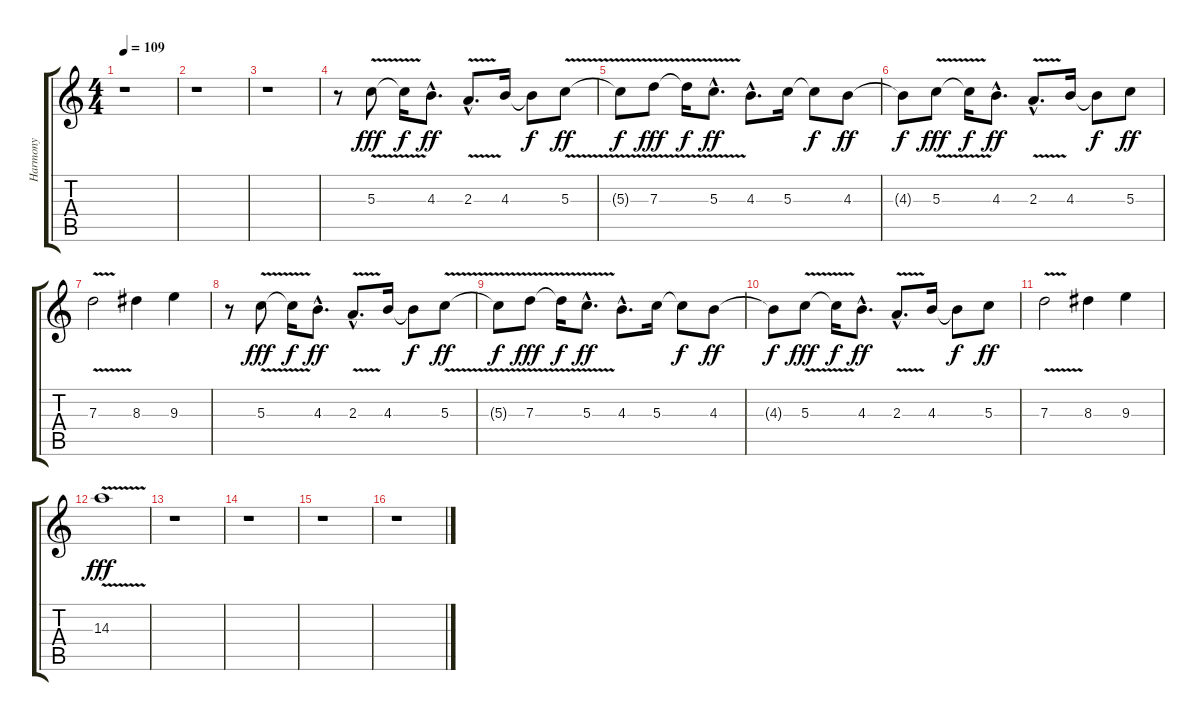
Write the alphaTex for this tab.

\track ("Harmony" "Harmony") {instrument overdrivenguitar}
\staff {score tabs}
\tuning (E4 B3 G3 D3 A2 E2) {hide}
\ts (4 4)
\tempo 109
\clef g2
\ks c
r.1{dy fff} |
r.1 |
r.1 |
r.8 5.3{v}.8 5.3{t}.16{dy f} 4.3{hac}.8{d dy ff} 2.3{v hac}.8{d} 4.3.16 4.3{t}.8{dy f} 5.3{v}.8{dy ff} |
5.3{t}.8{dy f} 7.3{v}.8{dy fff} 7.3{t}.16{dy f} 5.3{v hac}.8{d dy ff} 4.3{hac}.8{d} 5.3.16 5.3{t}.8{dy f} 4.3.8{dy ff} |
4.3{t}.8{dy f} 5.3{v}.8{dy fff} 5.3{t}.16{dy f} 4.3{hac}.8{d dy ff} 2.3{v hac}.8{d} 4.3.16 4.3{t}.8{dy f} 5.3.8{dy ff} |
7.3{v}.2 8.3.4 9.3.4 |
r.8 5.3{v}.8{dy fff} 5.3{t}.16{dy f} 4.3{hac}.8{d dy ff} 2.3{v hac}.8{d} 4.3.16 4.3{t}.8{dy f} 5.3{v}.8{dy ff} |
5.3{t}.8{dy f} 7.3{v}.8{dy fff} 7.3{t}.16{dy f} 5.3{v hac}.8{d dy ff} 4.3{hac}.8{d} 5.3.16 5.3{t}.8{dy f} 4.3.8{dy ff} |
4.3{t}.8{dy f} 5.3{v}.8{dy fff} 5.3{t}.16{dy f} 4.3{hac}.8{d dy ff} 2.3{v hac}.8{d} 4.3.16 4.3{t}.8{dy f} 5.3.8{dy ff} |
7.3{v}.2 8.3.4 9.3.4 |
14.3{v}.1{dy fff} |
r.1 |
r.1 |
r.1 |
r.1
